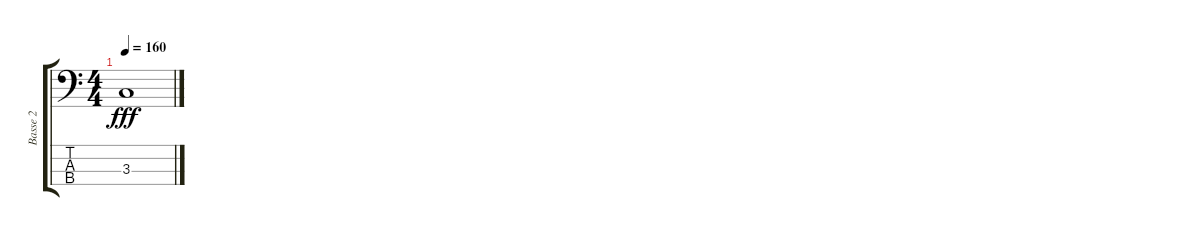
\track ("Basse 2" "Basse 2") {instrument electricbassfinger}
\staff {score tabs}
\tuning (G2 D2 A1 E1) {hide}
\ts (4 4)
\tempo 160
\clef f4
\ks c
3.3.1{dy fff}
